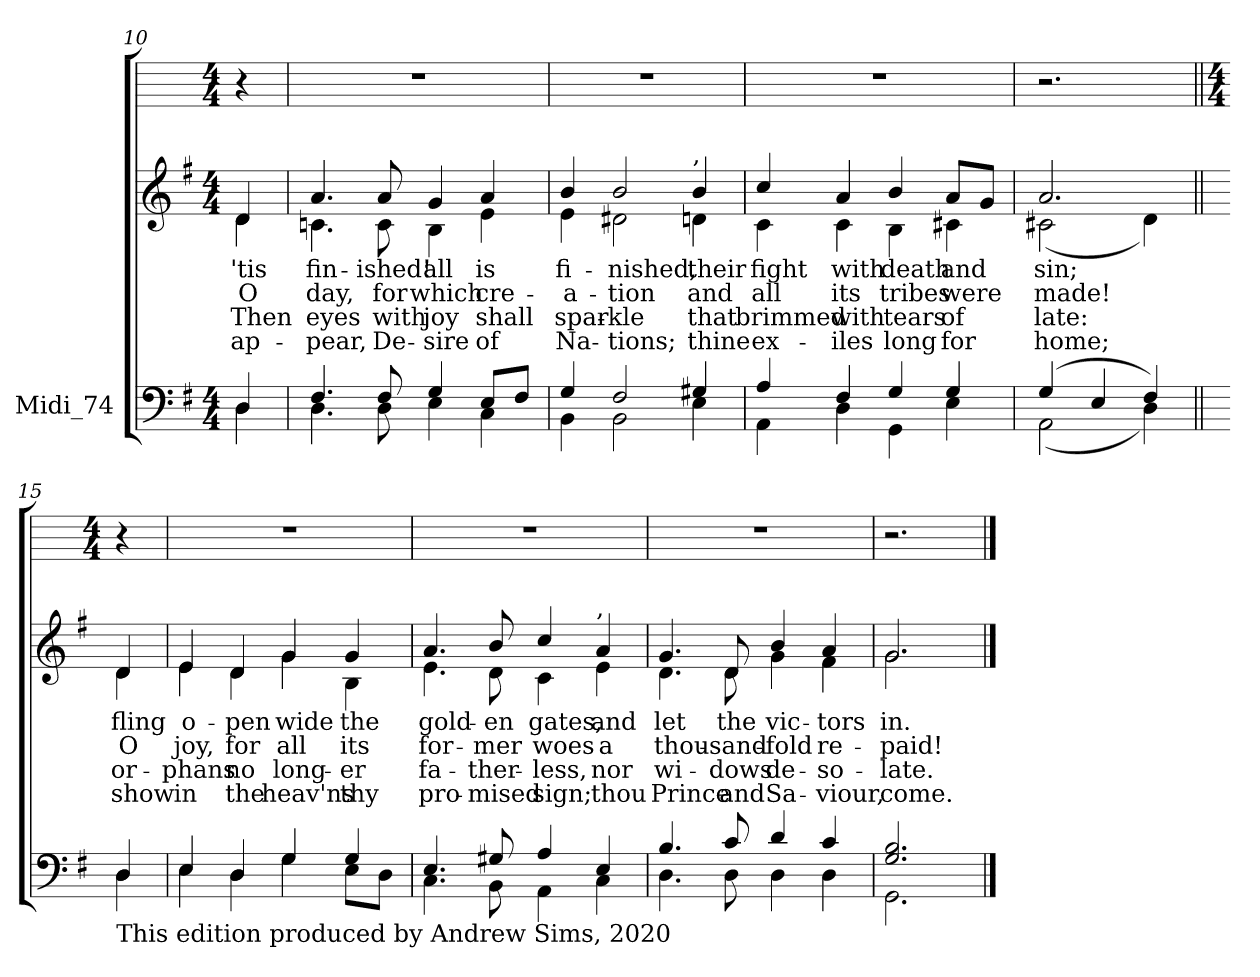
**kern	**kern	**text	**text	**text	**text	**kern
*part3	*part2	*part2	*part2	*part2	*part2	*part1
*staff3	*staff2	*staff2	*staff2	*staff2	*staff2	*staff1
*I"Midi_74	*	*	*	*	*	*
!!LO:LB:g=z
*clefF4	*clefG2	*	*	*	*	*
*k[f#]	*k[f#]	*	*	*	*	*
*G:	*G:	*	*	*	*	*
*M4/4	*M4/4	*	*	*	*	*M4/4
=10	=10	=10	=10	=10	=10	=10
*^	*	*	*	*	*	*
!	!	!	!LO:LY:b	!LO:LY:b	!LO:LY:b	!LO:LY:b	!
*	*	*^	*	*	*	*	*
4D/	4D\	4d/	4d\	'tis	O	Then	ap-	4r
=11	=11	=11	=11	=11	=11	=11	=11	=11
!	!	!	!	!LO:LY:b	!LO:LY:b	!LO:LY:b	!LO:LY:b	!
4.F#/	4.D\	4.a/	4.cn\	-fin-	-day,	eyes	pear,	1r
!	!	!	!	!LO:LY:b	!LO:LY:b	!LO:LY:b	!LO:LY:b	!
8F#/	8D\	8a/	8c\	ished!	for	with	De-	.
!	!	!	!	!LO:LY:b	!LO:LY:b	!LO:LY:b	!LO:LY:b	!
4G/	4E\	4g/	4B\	-all	which	joy	sire	.
!	!	!	!	!LO:LY:b	!LO:LY:b	!LO:LY:b	!LO:LY:b	!
8E/L	4C\	4a/	4e\	is	cre-	-shall	of	.
8F#/J	.	.	.	.	.	.	.	.
=12	=12	=12	=12	=12	=12	=12	=12	=12
!	!	!	!	!LO:LY:b	!LO:LY:b	!LO:LY:b	!LO:LY:b	!
4G/	4BB\	4b/	4e\	fi-	-a-	-spar-	-Na-	1r
!	!	!	!	!LO:LY:b	!LO:LY:b	!LO:LY:b	!LO:LY:b	!
2F#/	2BB\	2b/	2d#X\	-nished,	tion	kle	tions;	.
!	!	!LO:TX:a:t=,	!	!	!	!	!	!
!	!	!	!	!LO:LY:b	!LO:LY:b	!LO:LY:b	!LO:LY:b	!
4G#X/	4E\	4b/	4dn\	their	and	that	thine	.
=13	=13	=13	=13	=13	=13	=13	=13	=13
!	!	!	!	!LO:LY:b	!LO:LY:b	!LO:LY:b	!LO:LY:b	!
4A/	4AA\	4cc/	4c\	fight	all	brimmed	ex-	1r
!	!	!	!	!LO:LY:b	!LO:LY:b	!LO:LY:b	!LO:LY:b	!
4F#/	4D\	4a/	4c\	-with	its	with	iles	.
!	!	!	!	!LO:LY:b	!LO:LY:b	!LO:LY:b	!LO:LY:b	!
4G/	4GG\	4b/	4B\	death	tribes	tears	long	.
!	!	!	!	!LO:LY:b	!LO:LY:b	!LO:LY:b	!LO:LY:b	!
4G/	4E\	8a/L	4c#X\	and	were	of	for	.
.	.	8g/J	.	.	.	.	.	.
=14	=14	=14	=14	=14	=14	=14	=14	=14
!	!	!	!	!LO:LY:b	!LO:LY:b	!LO:LY:b	!LO:LY:b	!
(>4G/	(<2AA\	2.a/	(<2c#X\	sin;	made!	late:	home;	2.r
4E/	.	.	.	.	.	.	.	.
4F#/)	4D\)	.	4d\)	.	.	.	.	.
!!LO:LB:g=z
=15||	=15||	=15||	=15||	=15||	=15||	=15||	=15||	=15||
*	*	*	*	*	*	*	*	*M4/4
!LO:TX:b:t=This edition produced by Andrew Sims, 2020	!	!	!	!	!	!	!	!
!	!	!	!	!LO:LY:b	!LO:LY:b	!LO:LY:b	!LO:LY:b	!
4D/	4D\	4d/	4d\	fling	O	or-	-show	4r
=16	=16	=16	=16	=16	=16	=16	=16	=16
!	!	!	!	!LO:LY:b	!LO:LY:b	!LO:LY:b	!LO:LY:b	!
4E/	4E\	4e/	4e\	o-	-joy,	phans	in	1r
!	!	!	!	!LO:LY:b	!LO:LY:b	!LO:LY:b	!LO:LY:b	!
4D/	4D\	4d/	4d\	pen	for	no	the	.
!	!	!	!	!LO:LY:b	!LO:LY:b	!LO:LY:b	!LO:LY:b	!
4G/	4G\	4g/	4g\	wide	all	long-	-heav'ns	.
!	!	!	!	!LO:LY:b	!LO:LY:b	!LO:LY:b	!LO:LY:b	!
4G/	8E\L	4g/	4B\	the	its	er	thy	.
.	8D\J	.	.	.	.	.	.	.
=17	=17	=17	=17	=17	=17	=17	=17	=17
!	!	!	!	!LO:LY:b	!LO:LY:b	!LO:LY:b	!LO:LY:b	!
4.E/	4.C\	4.a/	4.e\	gold-	-for-	-fa-	-pro-	1r
!	!	!	!	!LO:LY:b	!LO:LY:b	!LO:LY:b	!LO:LY:b	!
8G#X/	8BB\	8b/	8d\	-en	mer	ther-	-mised	.
!	!	!	!	!LO:LY:b	!LO:LY:b	!LO:LY:b	!LO:LY:b	!
4A/	4AA\	4cc/	4c\	gates,	woes	less,	sign;	.
!	!	!LO:TX:a:t=,	!	!	!	!	!	!
!	!	!	!	!LO:LY:b	!LO:LY:b	!LO:LY:b	!LO:LY:b	!
4E/	4C\	4a/	4e\	and	a	nor	thou	.
=18	=18	=18	=18	=18	=18	=18	=18	=18
!	!	!	!	!LO:LY:b	!LO:LY:b	!LO:LY:b	!LO:LY:b	!
4.B/	4.D\	4.g/	4.d\	let	thou-	-wi-	-Prince	1r
!	!	!	!	!LO:LY:b	!LO:LY:b	!LO:LY:b	!LO:LY:b	!
8c/	8D\	8d/	8d\	the	sand-	-dows	and	.
!	!	!	!	!LO:LY:b	!LO:LY:b	!LO:LY:b	!LO:LY:b	!
4d	4D\	4b/	4g\	vic-	-fold	de-	-Sa-	.
!	!	!	!	!LO:LY:b	!LO:LY:b	!LO:LY:b	!LO:LY:b	!
4c	4D\	4a/	4f#\	-tors	re-	-so-	-viour,	.
=19	=19	=19	=19	=19	=19	=19	=19	=19
!	!	!	!	!LO:LY:b	!LO:LY:b	!LO:LY:b	!LO:LY:b	!
2.G/ 2.B/	2.GG\	2.g/	2.g\	in.	paid!	late.	come.	2.r
*v	*v	*	*	*	*	*	*	*
*	*v	*v	*	*	*	*	*
==	==	==	==	==	==	==
*-	*-	*-	*-	*-	*-	*-
